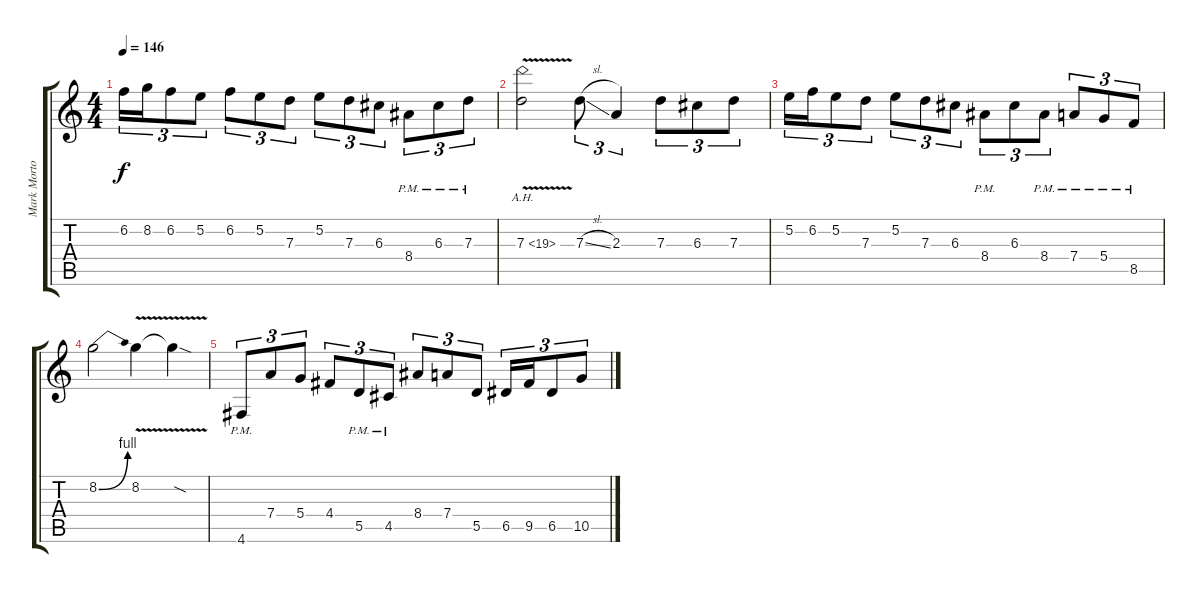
\track ("Mark Morton" "Mark Morto") {instrument distortionguitar}
\staff {score tabs}
\tuning (E4 B3 G3 D3 A2 D2) {hide}
\ts (4 4)
\tempo 146
\clef g2
\ks c
6.2.16{tu (3 2) dy f} 8.2.16{tu (3 2)} 6.2.8{tu (3 2)} 5.2.8{tu (3 2)} 6.2.8{tu (3 2)} 5.2.8{tu (3 2)} 7.3.8{tu (3 2)} 5.2.8{tu (3 2)} 7.3.8{tu (3 2)} 6.3.8{tu (3 2)} 8.4{pm}.8{tu (3 2)} 6.3{pm}.8{tu (3 2)} 7.3{pm}.8{tu (3 2)} |
7.3{ah 12 v}.2 7.3{sl}.8{tu (3 2)} 2.3.4{tu (3 2)} 7.3.8{tu (3 2)} 6.3.8{tu (3 2)} 7.3.8{tu (3 2)} |
5.2.16{tu (3 2)} 6.2.16{tu (3 2)} 5.2.8{tu (3 2)} 7.3.8{tu (3 2)} 5.2.8{tu (3 2)} 7.3.8{tu (3 2)} 6.3.8{tu (3 2)} 8.4{pm}.8{tu (3 2)} 6.3.8{tu (3 2)} 8.4{pm}.8{tu (3 2)} 7.4{pm}.8{tu (3 2)} 5.4{pm}.8{tu (3 2)} 8.5{pm}.8{tu (3 2)} |
8.2{be (bend 0 0 60 4)}.2 8.2{v}.4 8.2{sod t}.4 |
4.6{pm}.8{tu (3 2)} 7.4.8{tu (3 2)} 5.4.8{tu (3 2)} 4.4.8{tu (3 2)} 5.5{pm}.8{tu (3 2)} 4.5{pm}.8{tu (3 2)} 8.4.8{tu (3 2)} 7.4.8{tu (3 2)} 5.5.8{tu (3 2)} 6.5.16{tu (3 2)} 9.5.16{tu (3 2)} 6.5.8{tu (3 2)} 10.5.8{tu (3 2)}
